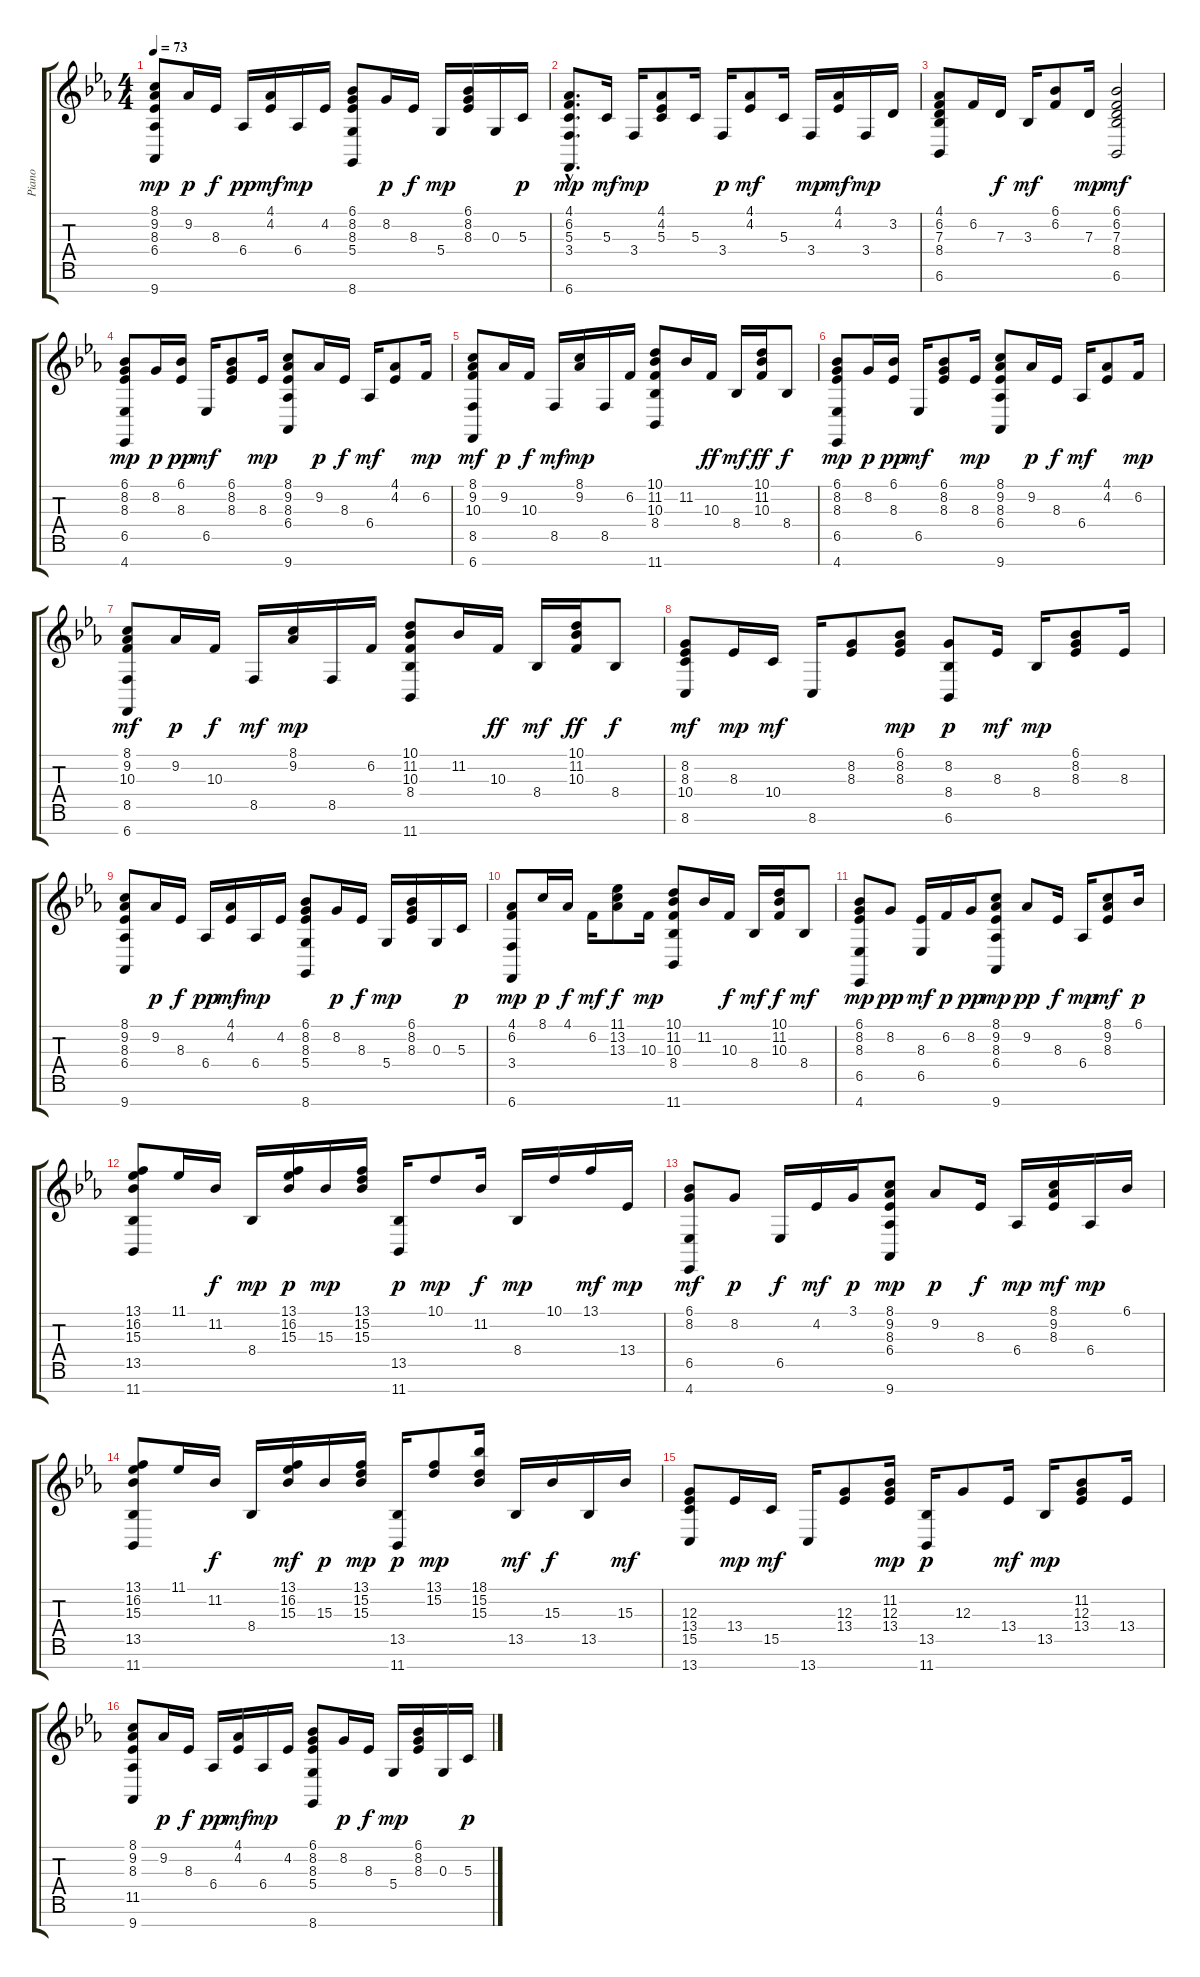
\track ("Piano" "Piano") {instrument acousticgrandpiano}
\staff {score tabs}
\tuning (E4 B3 G3 D3 A2 E2 B1) {hide}
\ts (4 4)
\tempo 73
\clef g2
\ks eb
(8.1 9.2 8.3 6.4 9.7).8{dy mp} 9.2.16{dy p} 8.3.16{dy f} 6.4.16{dy pp} (4.1 4.2).16{dy mf} 6.4.16{dy mp} 4.2.16 (6.1 8.2 8.3 5.4 8.7).8 8.2.16{dy p} 8.3.16{dy f} 5.4.16{dy mp} (6.1 8.2 8.3).16 0.3.16 5.3.16{dy p} |
(4.1{hac} 6.2{hac} 5.3{hac} 3.4{hac} 6.7{hac}).8{d dy mp} 5.3.16{dy mf} 3.4.16{dy mp} (4.1 4.2 5.3).8 5.3.16 3.4.16{dy p} (4.1 4.2).8{dy mf} 5.3.16 3.4.16{dy mp} (4.1 4.2).16{dy mf} 3.4.16{dy mp} 3.2.16 |
(4.1 6.2 7.3 8.4 6.6).8 6.2.16 7.3.16{dy f} 3.3.16{dy mf} (6.1 6.2).8 7.3.16{dy mp} (6.1 6.2 7.3 8.4 6.6).2{dy mf} |
(6.1 8.2 8.3 6.5 4.7).8{dy mp} 8.2.16{dy p} (6.1 8.3).16{dy pp} 6.5.16{dy mf} (6.1 8.2 8.3).8 8.3.16{dy mp} (8.1 9.2 8.3 6.4 9.7).8 9.2.16{dy p} 8.3.16{dy f} 6.4.16{dy mf} (4.1 4.2).8 6.2.16{dy mp} |
(8.1 9.2 10.3 8.5 6.7).8{dy mf} 9.2.16{dy p} 10.3.16{dy f} 8.5.16{dy mf} (8.1 9.2).16{dy mp} 8.5.16 6.2.16 (10.1 11.2 10.3 8.4 11.7).8 11.2.16 10.3.16{dy ff} 8.4.16{dy mf} (10.1 11.2 10.3).16{dy ff} 8.4.8{dy f} |
(6.1 8.2 8.3 6.5 4.7).8{dy mp} 8.2.16{dy p} (6.1 8.3).16{dy pp} 6.5.16{dy mf} (6.1 8.2 8.3).8 8.3.16{dy mp} (8.1 9.2 8.3 6.4 9.7).8 9.2.16{dy p} 8.3.16{dy f} 6.4.16{dy mf} (4.1 4.2).8 6.2.16{dy mp} |
(8.1 9.2 10.3 8.5 6.7).8{dy mf} 9.2.16{dy p} 10.3.16{dy f} 8.5.16{dy mf} (8.1 9.2).16{dy mp} 8.5.16 6.2.16 (10.1 11.2 10.3 8.4 11.7).8 11.2.16 10.3.16{dy ff} 8.4.16{dy mf} (10.1 11.2 10.3).16{dy ff} 8.4.8{dy f} |
(8.2 8.3 10.4 8.6).8{dy mf} 8.3.16{dy mp} 10.4.16{dy mf} 8.6.16 (8.2 8.3).8 (6.1 8.2 8.3).8{dy mp} (8.2 8.4 6.6).8{dy p} 8.3.16{dy mf} 8.4.16{dy mp} (6.1 8.2 8.3).8 8.3.16 |
(8.1 9.2 8.3 6.4 9.7).8 9.2.16{dy p} 8.3.16{dy f} 6.4.16{dy pp} (4.1 4.2).16{dy mf} 6.4.16{dy mp} 4.2.16 (6.1 8.2 8.3 5.4 8.7).8 8.2.16{dy p} 8.3.16{dy f} 5.4.16{dy mp} (6.1 8.2 8.3).16 0.3.16 5.3.16{dy p} |
(4.1 6.2 3.4 6.7).8{dy mp} 8.1.16{dy p} 4.1.16{dy f} 6.2.16{dy mf} (11.1 13.2 13.3).8{dy f} 10.3.16{dy mp} (10.1 11.2 10.3 8.4 11.7).8 11.2.16 10.3.16{dy f} 8.4.16{dy mf} (10.1 11.2 10.3).16{dy f} 8.4.8{dy mf} |
(6.1 8.2 8.3 6.5 4.7).8{dy mp} 8.2.8{dy pp} (8.3 6.5).16{dy mf} 6.2.16{dy p} 8.2.16{dy pp} (8.1 9.2 8.3 6.4 9.7).8{dy mp} 9.2.8{dy pp} 8.3.16{dy f} 6.4.16{dy mp} (8.1 9.2 8.3).8{dy mf} 6.1.16{dy p} |
(13.1 16.2 15.3 13.5 11.7).8 11.1.16 11.2.16{dy f} 8.4.16{dy mp} (13.1 16.2 15.3).16{dy p} 15.3.16{dy mp} (13.1 15.2 15.3).16 (13.5 11.7).16{dy p} 10.1.8{dy mp} 11.2.16{dy f} 8.4.16{dy mp} 10.1.16 13.1.16{dy mf} 13.4.16{dy mp} |
(6.1 8.2 6.5 4.7).8{dy mf} 8.2.8{dy p} 6.5.16{dy f} 4.2.16{dy mf} 3.1.16{dy p} (8.1 9.2 8.3 6.4 9.7).8{dy mp} 9.2.8{dy p} 8.3.16{dy f} 6.4.16{dy mp} (8.1 9.2 8.3).16{dy mf} 6.4.16{dy mp} 6.1.16 |
(13.1 16.2 15.3 13.5 11.7).8 11.1.16 11.2.16{dy f} 8.4.16 (13.1 16.2 15.3).16{dy mf} 15.3.16{dy p} (13.1 15.2 15.3).16{dy mp} (13.5 11.7).16{dy p} (13.1 15.2).8{dy mp} (18.1 15.2 15.3).16 13.5.16{dy mf} 15.3.16{dy f} 13.5.16 15.3.16{dy mf} |
(12.3 13.4 15.5 13.7).8 13.4.16{dy mp} 15.5.16{dy mf} 13.7.16 (12.3 13.4).8 (11.2 12.3 13.4).16{dy mp} (13.5 11.7).16{dy p} 12.3.8 13.4.16{dy mf} 13.5.16{dy mp} (11.2 12.3 13.4).8 13.4.16 |
(8.1 9.2 8.3 11.5 9.7).8 9.2.16{dy p} 8.3.16{dy f} 6.4.16{dy pp} (4.1 4.2).16{dy mf} 6.4.16{dy mp} 4.2.16 (6.1 8.2 8.3 5.4 8.7).8 8.2.16{dy p} 8.3.16{dy f} 5.4.16{dy mp} (6.1 8.2 8.3).16 0.3.16 5.3.16{dy p}
